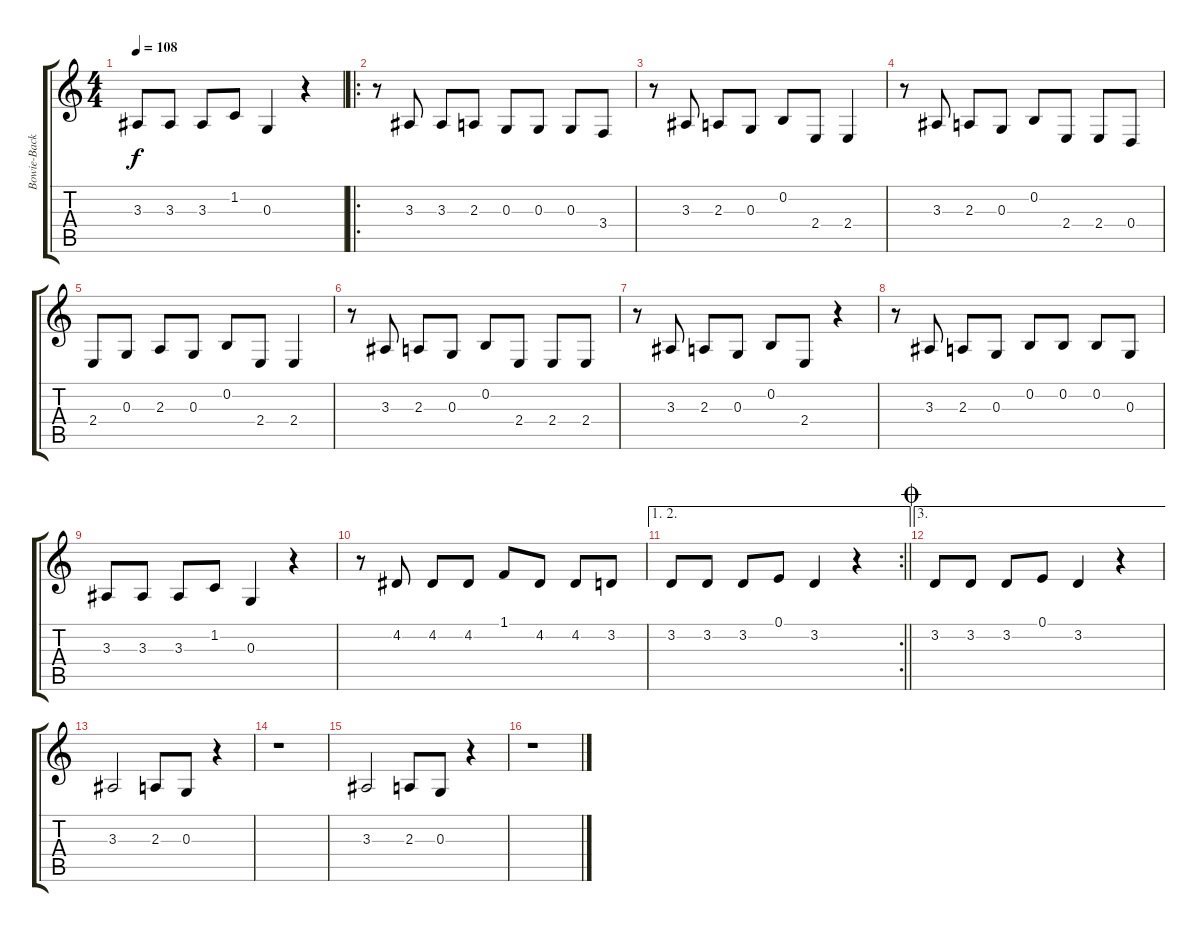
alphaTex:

\track ("Bowie-Backing Vocals" "Bowie-Back") {instrument fx3crystal}
\staff {score tabs}
\tuning (E4 B3 G3 D3 A2 E2) {hide}
\ts (4 4)
\tempo 108
\clef g2
\ks c
3.3.8{dy f} 3.3.8 3.3.8 1.2.8 0.3.4 r.4 |
\ro
r.8 3.3.8 3.3.8 2.3.8 0.3.8 0.3.8 0.3.8 3.4.8 |
r.8 3.3.8 2.3.8 0.3.8 0.2.8 2.4.8 2.4.4 |
r.8 3.3.8 2.3.8 0.3.8 0.2.8 2.4.8 2.4.8 0.4.8 |
2.4.8 0.3.8 2.3.8 0.3.8 0.2.8 2.4.8 2.4.4 |
r.8 3.3.8 2.3.8 0.3.8 0.2.8 2.4.8 2.4.8 2.4.8 |
r.8 3.3.8 2.3.8 0.3.8 0.2.8 2.4.8 r.4 |
r.8 3.3.8 2.3.8 0.3.8 0.2.8 0.2.8 0.2.8 0.3.8 |
3.3.8 3.3.8 3.3.8 1.2.8 0.3.4 r.4 |
r.8 4.2.8 4.2.8 4.2.8 1.1.8 4.2.8 4.2.8 3.2.8 |
\ae (1 2)
\rc 2
\barLineRight lightlight
3.2.8 3.2.8 3.2.8 0.1.8 3.2.4 r.4 |
\ae 3
\jump coda
3.2.8 3.2.8 3.2.8 0.1.8 3.2.4 r.4 |
3.3.2 2.3.8 0.3.8 r.4 |
r.1 |
3.3.2 2.3.8 0.3.8 r.4 |
r.1
